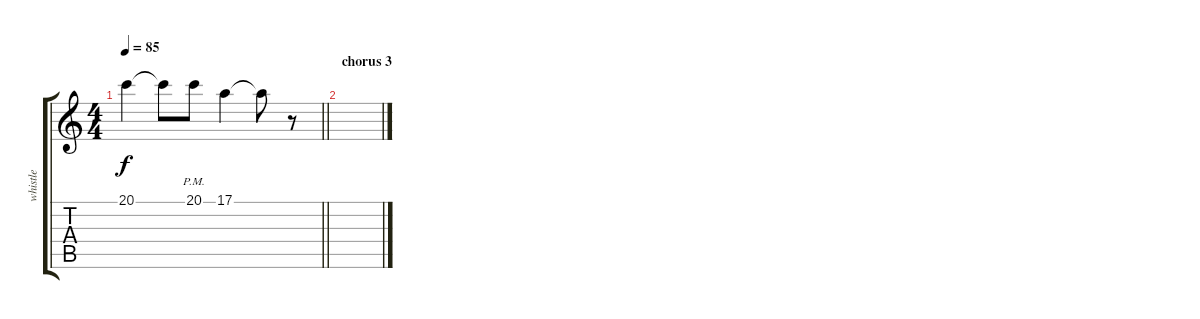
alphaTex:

\track ("whistle" "whistle") {instrument whistle}
\staff {score tabs}
\tuning (E4 B3 G3 D3 A2 E2) {hide}
\ts (4 4)
\tempo 85
\clef g2
\barLineRight lightlight
\ks c
20.1.4{dy f} 20.1{t}.8 20.1{pm}.8 17.1.4 17.1{t}.8 r.8 |
\section ("" "chorus 3")
